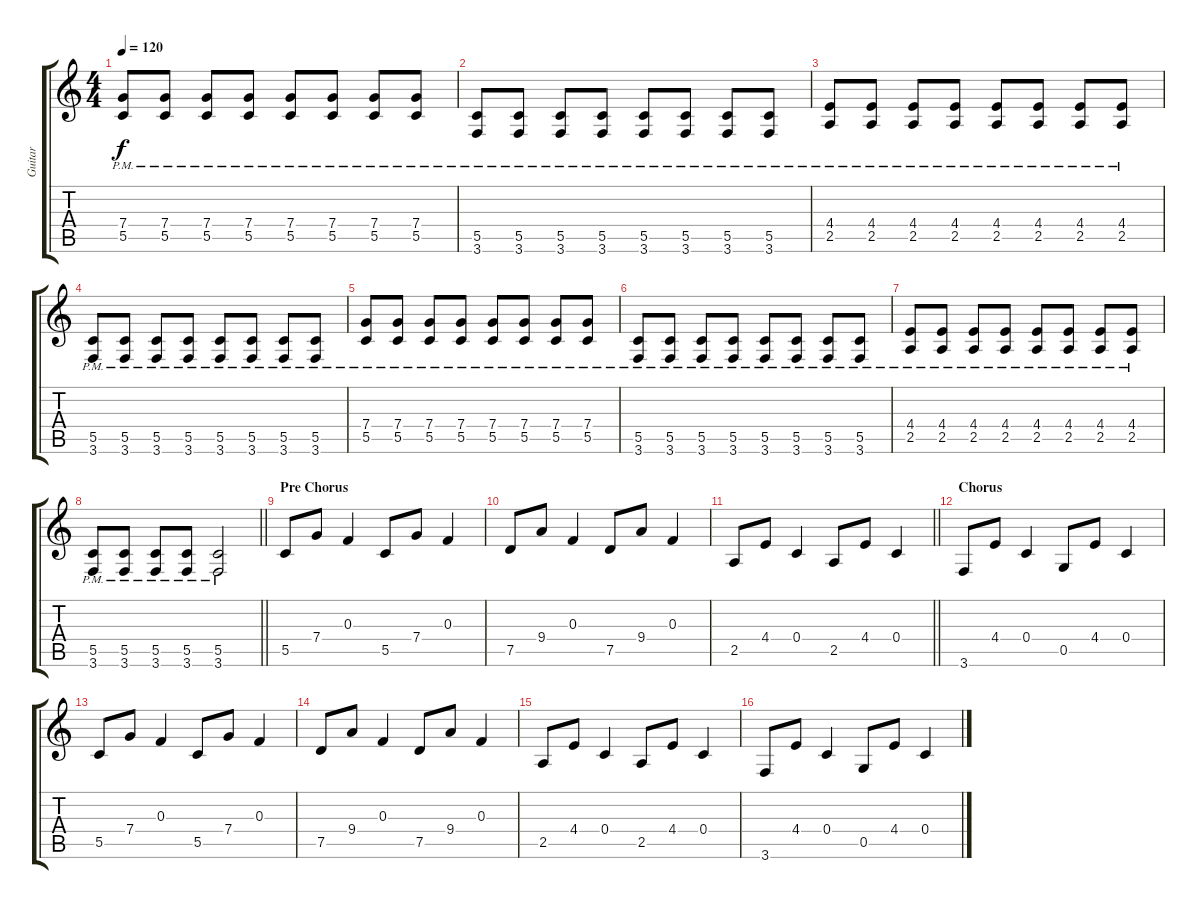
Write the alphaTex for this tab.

\track ("Guitar" "Guitar") {instrument distortionguitar}
\staff {score tabs}
\tuning (D4 A3 F3 C3 G2 D2) {hide}
\ts (4 4)
\tempo 120
\clef g2
\ks c
(7.4{pm} 5.5{pm}).8{dy f} (7.4{pm} 5.5{pm}).8 (7.4{pm} 5.5{pm}).8 (7.4{pm} 5.5{pm}).8 (7.4{pm} 5.5{pm}).8 (7.4{pm} 5.5{pm}).8 (7.4{pm} 5.5{pm}).8 (7.4{pm} 5.5{pm}).8 |
(5.5{pm} 3.6{pm}).8 (5.5{pm} 3.6{pm}).8 (5.5{pm} 3.6{pm}).8 (5.5{pm} 3.6{pm}).8 (5.5{pm} 3.6{pm}).8 (5.5{pm} 3.6{pm}).8 (5.5{pm} 3.6{pm}).8 (5.5{pm} 3.6{pm}).8 |
(4.4{pm} 2.5{pm}).8 (4.4{pm} 2.5{pm}).8 (4.4{pm} 2.5{pm}).8 (4.4{pm} 2.5{pm}).8 (4.4{pm} 2.5{pm}).8 (4.4{pm} 2.5{pm}).8 (4.4{pm} 2.5{pm}).8 (4.4{pm} 2.5{pm}).8 |
(5.5{pm} 3.6{pm}).8 (5.5{pm} 3.6{pm}).8 (5.5{pm} 3.6{pm}).8 (5.5{pm} 3.6{pm}).8 (5.5{pm} 3.6{pm}).8 (5.5{pm} 3.6{pm}).8 (5.5{pm} 3.6{pm}).8 (5.5{pm} 3.6{pm}).8 |
(7.4{pm} 5.5{pm}).8 (7.4{pm} 5.5{pm}).8 (7.4{pm} 5.5{pm}).8 (7.4{pm} 5.5{pm}).8 (7.4{pm} 5.5{pm}).8 (7.4{pm} 5.5{pm}).8 (7.4{pm} 5.5{pm}).8 (7.4{pm} 5.5{pm}).8 |
(5.5{pm} 3.6{pm}).8 (5.5{pm} 3.6{pm}).8 (5.5{pm} 3.6{pm}).8 (5.5{pm} 3.6{pm}).8 (5.5{pm} 3.6{pm}).8 (5.5{pm} 3.6{pm}).8 (5.5{pm} 3.6{pm}).8 (5.5{pm} 3.6{pm}).8 |
(4.4{pm} 2.5{pm}).8 (4.4{pm} 2.5{pm}).8 (4.4{pm} 2.5{pm}).8 (4.4{pm} 2.5{pm}).8 (4.4{pm} 2.5{pm}).8 (4.4{pm} 2.5{pm}).8 (4.4{pm} 2.5{pm}).8 (4.4{pm} 2.5{pm}).8 |
\barLineRight lightlight
(5.5{pm} 3.6{pm}).8 (5.5{pm} 3.6{pm}).8 (5.5{pm} 3.6{pm}).8 (5.5{pm} 3.6{pm}).8 (5.5{pm} 3.6{pm}).2 |
\section ("" "Pre Chorus")
5.5.8 7.4.8 0.3.4 5.5.8 7.4.8 0.3.4 |
7.5.8 9.4.8 0.3.4 7.5.8 9.4.8 0.3.4 |
\barLineRight lightlight
2.5.8 4.4.8 0.4.4 2.5.8 4.4.8 0.4.4 |
\section ("" "Chorus")
3.6.8 4.4.8 0.4.4 0.5.8 4.4.8 0.4.4 |
5.5.8 7.4.8 0.3.4 5.5.8 7.4.8 0.3.4 |
7.5.8 9.4.8 0.3.4 7.5.8 9.4.8 0.3.4 |
2.5.8 4.4.8 0.4.4 2.5.8 4.4.8 0.4.4 |
3.6.8 4.4.8 0.4.4 0.5.8 4.4.8 0.4.4
